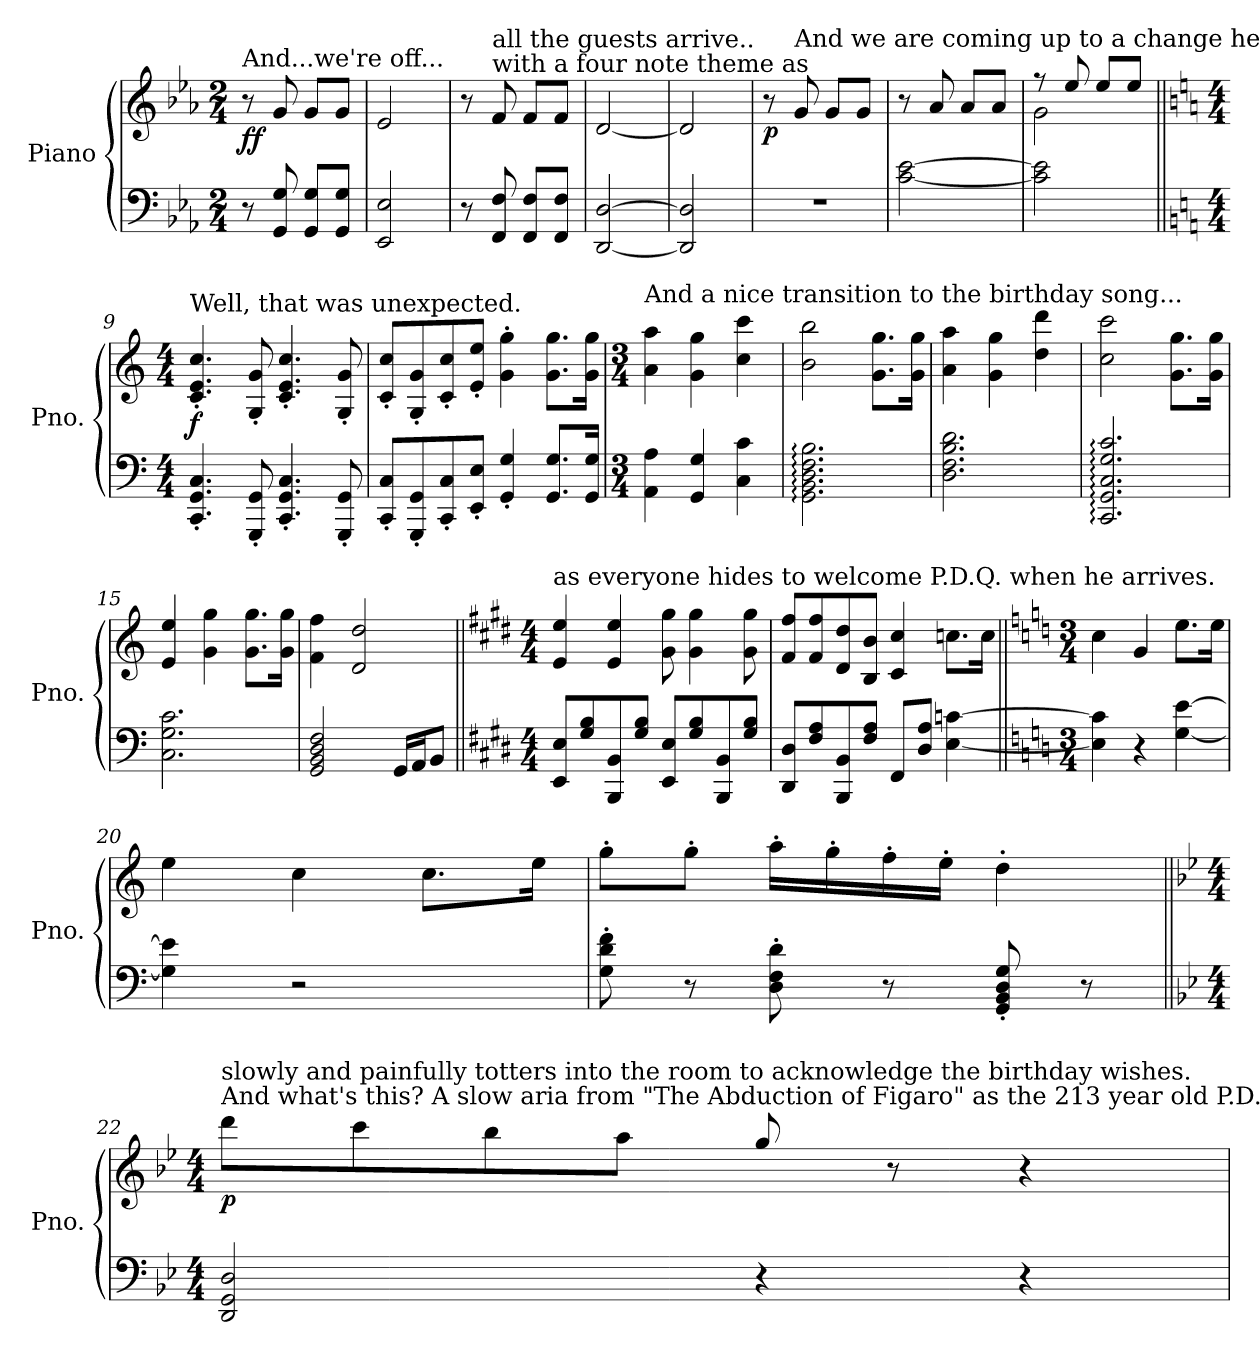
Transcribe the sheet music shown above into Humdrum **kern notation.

**kern	**kern	**dynam
*part1	*part1	*part1
*staff2	*staff1	*staff1/2
*I"Piano	*	*
*I'Pno.	*	*
*clefF4	*clefG2	*
*k[b-e-a-]	*k[b-e-a-]	*
*M2/4	*M2/4	*
*MM168	*MM168	*
=1	=1	=1
!	!LO:TX:a:t=And...we're off...	!
!	!	!LO:DY:b
8r	8r	ff
8GG/ 8G/	8g/	.
8GG/ 8G/L	8g/L	.
8GG/ 8G/J	8g/J	.
=2	=2	=2
2EE-/ 2E-/	2e-/	.
=3	=3	=3
8r	8r	.
!	!LO:TX:a:t=with a four note theme as	!
!	!LO:TX:a:t=all the guests arrive..	!
8FF/ 8F/	8f/	.
8FF/ 8F/L	8f/L	.
8FF/ 8F/J	8f/J	.
=4	=4	=4
[2DD/ [2D/	[2d/	.
=5	=5	=5
2DD/] 2D/]	2d/]	.
=6	=6	=6
!	!	!LO:DY:b
2r	8r	p
!	!LO:TX:a:t=And we are coming up to a change here, folks...	!
.	8g/	.
.	8g/L	.
.	8g/J	.
=7	=7	=7
[2c\ [2e-\	8r	.
.	8a-/	.
.	8a-/L	.
.	8a-/J	.
=8	=8	=8
*	*^	*
2c\] 2e-\]	8r	2g\	.
.	8ee-/	.	.
.	8ee-/L	.	.
.	8ee-/J	.	.
*	*v	*v	*
!!LO:LB:g=z
=9||	=9||	=9||
*k[]	*k[]	*
*M4/4	*M4/4	*
*	*MM148	*
!	!LO:TX:a:t=Well, that was unexpected.	!
!	!	!LO:DY:b
4.CC/' 4.GG/' 4.C/'	4.c/' 4.e/' 4.cc/'	f
8GGG/' 8GG/'	8G/' 8g/'	.
4.CC/' 4.GG/' 4.C/'	4.c/' 4.e/' 4.cc/'	.
8GGG/' 8GG/'	8G/' 8g/'	.
=10	=10	=10
8CC/' 8C/'L	8c/' 8cc/'L	.
8GGG/' 8GG/'	8G/' 8g/'	.
8CC/' 8C/'	8c/' 8cc/'	.
8EE/' 8E/'J	8e/' 8ee/'J	.
4GG/' 4G/'	4g\' 4gg\'	.
8.GG/ 8.G/L	8.g\ 8.gg\L	.
16GG/ 16G/Jk	16g\ 16gg\Jk	.
=11	=11	=11
*M3/4	*M3/4	*
!	!LO:TX:a:t=And a nice transition to the birthday song...	!
4AA\ 4A\	4a\ 4aa\	.
4GG/ 4G/	4g\ 4gg\	.
4C\ 4c\	4cc\ 4ccc\	.
=12	=12	=12
2.GG\: 2.BB\: 2.D\: 2.F\: 2.B\:	2b\ 2bb\	.
.	8.g\ 8.gg\L	.
.	16g\ 16gg\Jk	.
=13	=13	=13
2.D\ 2.F\ 2.B\ 2.d\	4a\ 4aa\	.
.	4g\ 4gg\	.
.	4dd\ 4ddd\	.
=14	=14	=14
2.CC/: 2.GG/: 2.C/: 2.G/: 2.c/:	2cc\ 2ccc\	.
.	8.g\ 8.gg\L	.
.	16g\ 16gg\Jk	.
=15	=15	=15
2.C\ 2.G\ 2.c\	4e/ 4ee/	.
.	4g\ 4gg\	.
.	8.g\ 8.gg\L	.
.	16g\ 16gg\Jk	.
!!LO:LB:g=z
=16	=16	=16
2GG/ 2BB/ 2D/ 2F/	4f\ 4ff\	.
.	2d/ 2dd/	.
16GG/LL	.	.
16AA/J	.	.
8BB/J	.	.
=17||	=17||	=17||
*k[f#c#g#d#]	*k[f#c#g#d#]	*
*M4/4	*M4/4	*
!	!LO:TX:a:t=as everyone hides to welcome P.D.Q. when he arrives.	!
8EE/ 8E/L	4e/ 4ee/	.
8G#/ 8B/	.	.
8BBB/ 8BB/	4e/ 4ee/	.
8G#/ 8B/J	.	.
8EE/ 8E/L	8g#\ 8gg#\	.
8G#/ 8B/	4g#\ 4gg#\	.
8BBB/ 8BB/	.	.
8G#/ 8B/J	8g#\ 8gg#\	.
=18	=18	=18
8DD#/ 8D#/L	8f#/ 8ff#/L	.
8F#/ 8A/	8f#/ 8ff#/	.
8BBB/ 8BB/	8d#/ 8dd#/	.
8F#/ 8A/J	8B/ 8b/J	.
8FF#/L	4c#/ 4cc#/	.
8D#/ 8A/J	.	.
[4E\ [4cn\	8.ccn\L	.
.	16cc\Jk	.
=19||	=19||	=19||
*k[]	*k[]	*
*M3/4	*M3/4	*
4E\] 4c\]	4cc\	.
4r	4g/	.
[4G\ [4e\	8.ee\L	.
.	16ee\Jk	.
=20	=20	=20
4G\] 4e\]	4ee\	.
2r	4cc\	.
.	8.cc\L	.
.	16ee\Jk	.
!!LO:LB:g=z
=21	=21	=21
8G\' 8d\' 8f\'	8gg'\L	.
8r	8gg'\J	.
8D\' 8F\' 8d\'	16aa'\LL	.
.	16gg'\	.
8r	16ff'\	.
.	16ee'\JJ	.
8GG/' 8BB/' 8D/' 8G/'	4dd'\	.
8r	.	.
=22||	=22||	=22||
*k[b-e-]	*k[b-e-]	*
*M4/4	*M4/4	*
*	*MM95	*
!	!LO:TX:a:t=And what's this? A slow aria from "The Abduction of Figaro" as the 213 year old P.D.Q Bach	!
!	!LO:TX:a:t=slowly and painfully totters into the room to acknowledge the birthday wishes.	!
!	!	!LO:DY:b
2DD/ 2GG/ 2D/	8ddd\L	p
.	8ccc\	.
.	8bb-\	.
.	8aa\J	.
4r	8gg/	.
.	8r	.
4r	4r	.
=	=	=
*-	*-	*-
